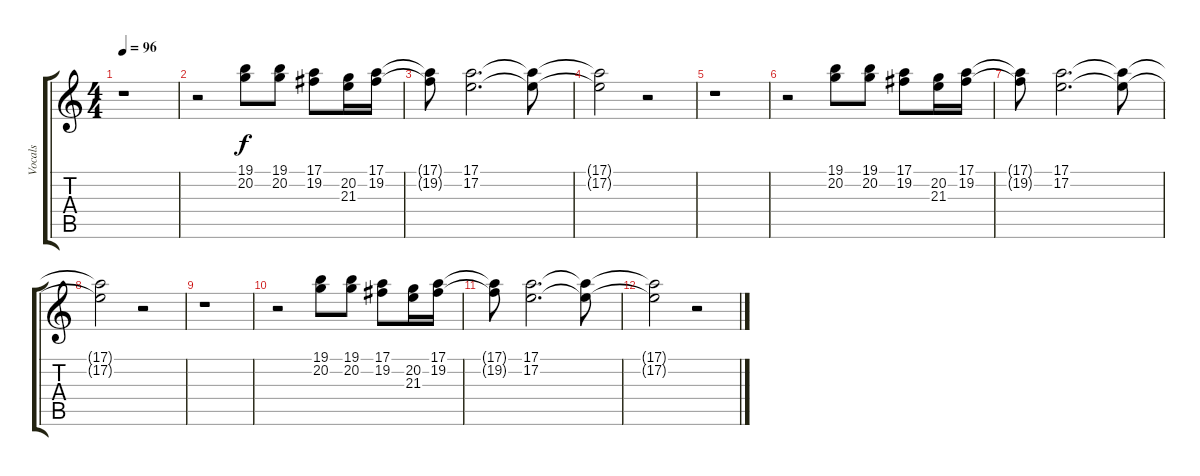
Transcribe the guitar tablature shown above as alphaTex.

\track ("Vocals" "Vocals") {instrument flute}
\staff {score tabs}
\tuning (E4 B3 G3 D3 A2 E2) {hide}
\ts (4 4)
\tempo 96
\clef g2
\ks c
r.1{dy f} |
r.2 (19.1 20.2).8 (19.1 20.2).8 (17.1 19.2).8 (20.2 21.3).16 (17.1 19.2).16 |
(17.1{t} 19.2{t}).8 (17.1 17.2).2{d} (17.1{t} 17.2{t}).8 |
(17.1{t} 17.2{t}).2 r.2 |
r.1 |
r.2 (19.1 20.2).8 (19.1 20.2).8 (17.1 19.2).8 (20.2 21.3).16 (17.1 19.2).16 |
(17.1{t} 19.2{t}).8 (17.1 17.2).2{d} (17.1{t} 17.2{t}).8 |
(17.1{t} 17.2{t}).2 r.2 |
r.1 |
r.2 (19.1 20.2).8 (19.1 20.2).8 (17.1 19.2).8 (20.2 21.3).16 (17.1 19.2).16 |
(17.1{t} 19.2{t}).8 (17.1 17.2).2{d} (17.1{t} 17.2{t}).8 |
(17.1{t} 17.2{t}).2 r.2
